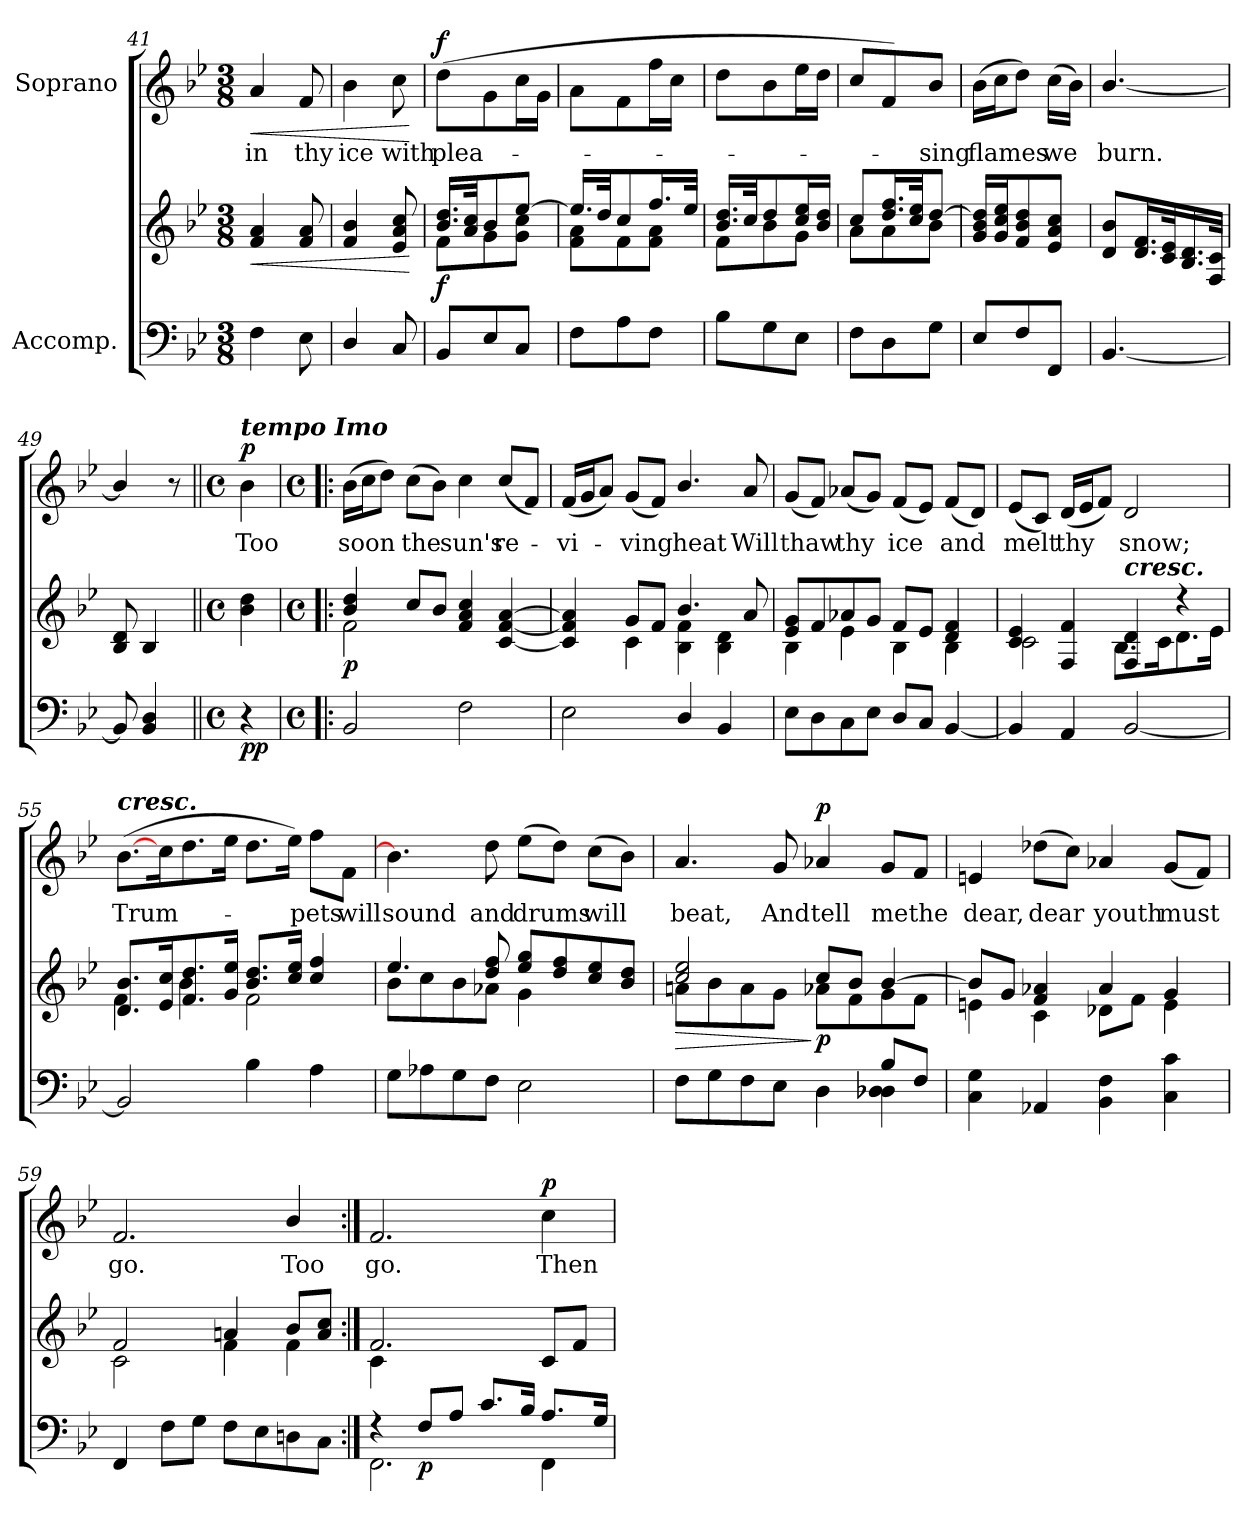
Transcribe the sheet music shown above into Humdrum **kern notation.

**kern	**kern	**dynam	**kern	**text	**dynam
*part2	*part2	*part2	*part1	*part1	*part1
*staff3	*staff2	*staff2/3	*staff1	*staff1	*staff1
*I"Accomp.	*	*	*I"Soprano	*	*
*clefF4	*clefG2	*	*clefG2	*	*
*k[b-e-]	*k[b-e-]	*	*k[b-e-]	*	*
*B-:	*B-:	*	*B-:	*	*
*M3/8	*M3/8	*	*M3/8	*	*
=41	=41	=41	=41	=41	=41
!	!	!LO:HP:b	!	!LO:LY:b	!LO:HP:b
*	*^	*	*	*	*
4F\	4f/ 4a/	4ryy	<	4a/	in	<
!	!	!	!	!	!LO:LY:b	!
8E-i\	8f/ 8a/	8ryy	.	8f/	thy	.
=42	=42	=42	=42	=42	=42	=42
!	!	!	!	!	!LO:LY:b	!
4D/	4f/ 4b-/	4ryy	.	4b-\	ice	.
!	!	!	!	!	!LO:LY:b	!
8C/	8e-/ 8a/ 8cc/	8ryy	.	8cc\	with	.
*	*v	*v	*	*	*	*
.	.	[	.	.	[
!!LO:LB:g=z
=43	=43	=43	=43	=43	=43
*	*^	*	*	*	*
!	!	!	!LO:DY:b	!	!LO:LY:b	!LO:DY:b
8BB-/L	16.b-/ 16.dd/LL	8f\L	f	(<8dd\L	plea-	f
.	32a/ 32cc/JK	.	.	.	.	.
8E-/	8b-/	8g\	.	8g\	.	.
8C/J	[8ee-/J	8g\ 8cc\J	.	16cc\L	.	.
.	.	.	.	16g\JJ	.	.
=44	=44	=44	=44	=44	=44	=44
8F\L	16.ee-/LL]	8f\ 8a\L	.	8a\L	.	.
.	32dd/JK	.	.	.	.	.
8A\	8cc/	8f\	.	8f\	.	.
8F\J	16.ff/L	8f\ 8a\J	.	16ff\L	.	.
.	.	.	.	16cc\JJ	.	.
.	32ee-/JJk	.	.	.	.	.
=45	=45	=45	=45	=45	=45	=45
8B-\L	16.b-/ 16.dd/LL	8f\L	.	8dd\L	.	.
.	32cc/JK	.	.	.	.	.
8G\	8dd/	8b-\	.	8b-\	.	.
8E-\J	16cc/ 16ee-/L	8g\J	.	16ee-\L	.	.
.	16b-/ 16dd/JJ	.	.	16dd\JJ	.	.
=46	=46	=46	=46	=46	=46	=46
8F\L	8cc/L	8a\L	.	8cc/L	.	.
8D\	16.dd/ 16.ff/L	8a\	.	8f/)	.	.
.	32cc/ 32ee-/JK	.	.	.	.	.
!	!	!	!	!	!LO:LY:b	!
8G\J	[8dd/J	8b-\J	.	8b-/J	sing	.
=47	=47	=47	=47	=47	=47	=47
!	!	!	!	!	!LO:LY:b	!
8E-/L	16g/ 16b-/ 16dd/]LL	4.ryy	.	(>16b-\LL	flames	.
.	16g/ 16cc/ 16ee-/J	.	.	16cc\J	.	.
8F/	8f/ 8b-/ 8dd/	.	.	8dd\J)	.	.
!	!	!	!	!	!LO:LY:b	!
8FF/J	8e-/ 8a/ 8cc/J	.	.	(>16cc\LL	we	.
.	.	.	.	16b-\JJ)	.	.
=48	=48	=48	=48	=48	=48	=48
!	!	!	!	!	!LO:LY:b	!
[4.BB-/	8d/ 8b-/L	4.ryy	.	[4.b-/	burn.	.
.	16.d/ 16.f/L	.	.	.	.	.
.	32c/ 32e-/K	.	.	.	.	.
.	16.B-/ 16.d/	.	.	.	.	.
.	32F/ 32c/JJk	.	.	.	.	.
=49	=49	=49	=49	=49	=49	=49
8BB-/]	8B-/ 8d/	8ryy	.	4b-/]	.	.
4BB-/ 4D/	4B-/	4ryy	.	.	.	.
.	.	.	.	8r	.	.
=50||	=50||	=50||	=50||	=50||	=50||	=50||
*M4/4	*M4/4	*	*	*M4/4	*	*
*met(c)	*met(c)	*	*	*met(c)	*	*
*	*	*	*	*MM72	*	*
!	!	!	!	!LO:TX:a:Bi:t=tempo Imo	!	!
!	!	!	!LO:DY:b=2	!	!LO:LY:b	!
!	!	!	!LO:DY:n=1:b	!	!	!LO:DY:b
4r	4b-\ 4dd\	4ryy	p p	4b-\	Too	p
!!LO:LB:g=z
=51!|:	=51!|:	=51!|:	=51!|:	=51!|:	=51!|:	=51!|:
*M4/4	*M4/4	*	*	*M4/4	*	*
*met(c)	*met(c)	*	*	*met(c)	*	*
*	*	*	*	*MM72	*	*
!	!	!	!LO:DY:b	!	!LO:LY:b	!
2BB-/	4b-/ 4dd/	2f\	p	(>16b-\LL	soon	.
.	.	.	.	16cc\J	.	.
.	.	.	.	8dd\J)	.	.
!	!	!	!	!	!LO:LY:b	!
.	8cc/L	.	.	(>8cc\L	the	.
.	8b-/J	.	.	8b-\J)	.	.
!	!	!	!	!	!LO:LY:b	!
2F\	4f/ 4a/ 4cc/	2ryy	.	4cc\	sun's	.
!	!	!	!	!	!LO:LY:b	!
.	[4c/ [4f/ [4a/	.	.	(<8cc/L	re-	.
.	.	.	.	8f/J)	.	.
=52	=52	=52	=52	=52	=52	=52
!	!	!	!	!	!LO:LY:b	!
2E-\	4c/] 4f/] 4a/]	4ryy	.	(<16f/LL	vi-	.
.	.	.	.	16g/J	.	.
.	.	.	.	8a/J)	.	.
!	!	!	!	!	!LO:LY:b	!
.	8g/L	4c\	.	(<8g/L	ving	.
.	8f/J	.	.	8f/J)	.	.
!	!	!	!	!	!LO:LY:b	!
4D/	4.b-/	4B-\ 4f\	.	4.b-/	heat	.
4BB-/	.	4B-\ 4d\	.	.	.	.
!	!	!	!	!	!LO:LY:b	!
.	8a/	.	.	8a/	Will	.
=53	=53	=53	=53	=53	=53	=53
!	!	!	!	!	!LO:LY:b	!
8E-\L	8e-/ 8g/L	4B-\	.	(<8g/L	thaw	.
8D\	8f/	.	.	8f/J)	.	.
!	!	!	!	!	!LO:LY:b	!
8C\	8a-X/	4e-\	.	(<8a-X/L	thy	.
8E-\J	8g/J	.	.	8g/J)	.	.
!	!	!	!	!	!LO:LY:b	!
8D/L	8f/L	4B-\	.	(<8f/L	ice	.
8C/J	8e-/J	.	.	8e-/J)	.	.
!	!	!	!	!	!LO:LY:b	!
[4BB-/	4d/ 4f/	4B-\	.	(<8f/L	and	.
.	.	.	.	8d/J)	.	.
=54	=54	=54	=54	=54	=54	=54
!	!	!	!	!	!LO:LY:b	!
4BB-/]	4c/ 4e-/	2c\	.	(<8e-/L	melt	.
.	.	.	.	8c/J)	.	.
!	!	!	!	!	!LO:LY:b	!
4AA/	4F/ 4f/	.	.	(<16d/LL	thy	.
.	.	.	.	16e-/J	.	.
.	.	.	.	8f/J)	.	.
!	!LO:TX:a:Bi:t=cresc.	!	!	!	!	!
!	!	!	!	!	!LO:LY:b	!
[2BB-/	4F/ 4d/	8.B-\L	.	2d/	snow;	.
.	.	16c\K	.	.	.	.
.	4r	8.d\	.	.	.	.
.	.	16e-\Jk	.	.	.	.
!!LO:PB:g=z
=55	=55	=55	=55	=55	=55	=55
*^	*	*	*	*	*	*
!	!	!	!	!	!LO:TX:a:Bi:t=cresc.	!	!
!	!	!	!	!	!	!LO:LY:b	!
2BB-/]	1ryy	8.d/ 8.b-/L	4f\	.	(>[8.b-\L	Trum-	.
.	.	16e-/ 16cc/K	.	.	16cc\K	.	.
.	.	8.f/ 8.dd/	4b-\	.	8.dd\	.	.
.	.	16g/ 16ee-/Jk	.	.	16ee-\Jk	.	.
4B-\	.	8.b-/ 8.dd/L	2f\	.	8.dd\L	.	.
.	.	16cc/ 16ee-/Jk	.	.	16ee-\Jk)	.	.
!	!	!	!	!	!	!LO:LY:b	!
4A\	.	4cc/ 4ff/	.	.	8ff\L	pets	.
!	!	!	!	!	!	!LO:LY:b	!
.	.	.	.	.	8f\J	will	.
=56	=56	=56	=56	=56	=56	=56	=56
!	!	!	!	!	!	!LO:LY:b	!
8G\L	1ryy	4.ee-/	8b-\L	.	4.b-\]	sound	.
8A-X\	.	.	8cc\	.	.	.	.
8G\	.	.	8b-\	.	.	.	.
!	!	!	!	!	!	!LO:LY:b	!
8F\J	.	8dd/ 8ff/	8a-X\J	.	8dd\	and	.
!	!	!	!	!	!	!LO:LY:b	!
2E-\	.	8ee-/ 8gg/L	4g\	.	(>8ee-\L	drums	.
.	.	8dd/ 8ff/	.	.	8dd\J)	.	.
!	!	!	!	!	!	!LO:LY:b	!
.	.	8cc/ 8ee-/	4ryy	.	(>8cc\L	will	.
.	.	8b-/ 8dd/J	.	.	8b-\J)	.	.
=57	=57	=57	=57	=57	=57	=57	=57
!	!	!	!	!LO:HP:b	!	!LO:LY:b	!
8F\L	2ryy	2cc/ 2ee-/	8ani\L	>	4.a/	beat,	.
8G\	.	.	8b-\	.	.	.	.
8F\	.	.	8a\	.	.	.	.
!	!	!	!	!	!	!LO:LY:b	!
8E-\J	.	.	8g\J	.	8g/	And	.
!	!	!	!	!LO:DY:n=1:b	!	!LO:LY:b	!LO:DY:b
4D\	4ryy	8cc/L	8a-X\L	] p	4a-X/	tell	p
.	.	8b-/J	8f\	.	.	.	.
!	!	!	!	!	!	!LO:LY:b	!
8B-/L	4D-X\ 4D-\	[4b-/	8g\	.	8g/L	me	.
!	!	!	!	!	!	!LO:LY:b	!
8F/J	.	.	8f\J	.	8f/J	the	.
=58	=58	=58	=58	=58	=58	=58	=58
!	!	!	!	!	!	!LO:LY:b	!
4C\ 4G\	4ryy	8b-/L]	4en\	.	4en/	dear,	.
.	.	8g/J	.	.	.	.	.
!	!	!	!	!	!	!LO:LY:b	!
4AA-X/	4ryy	4f/ 4a-X/	4c\	.	(>8dd-X\L	dear	.
.	.	.	.	.	8cc\J)	.	.
!	!	!	!	!	!	!LO:LY:b	!
4BB-\ 4F\	2ryy	4a-/	8d-X\L	.	4a-X/	youth	.
.	.	.	8f\J	.	.	.	.
!	!	!	!	!	!	!LO:LY:b	!
4C\ 4c\	.	4g/	4e\	.	(<8g/L	must	.
.	.	.	.	.	8f/J)	.	.
!!LO:LB:g=z
=59	=59	=59	=59	=59	=59	=59	=59
*	*	*	*^	*	*	*	*
!	!	!	!	!	!	!	!LO:LY:b	!
4FF/	2ryy	2f/	2c\	1ryy	.	2.f/	go.	.
8F\L	.	.	.	.	.	.	.	.
8G\J	.	.	.	.	.	.	.	.
8F\L	2ryy	4ani/	4f\	.	.	.	.	.
8E-i\	.	.	.	.	.	.	.	.
!	!	!	!	!	!	!	!LO:LY:b	!
8Dni\	.	8b-/L	4f\	.	.	4b-/	Too	.
8C\J	.	8a/ 8cc/J	.	.	.	.	.	.
=60:|!	=60:|!	=60:|!	=60:|!	=60:|!	=60:|!	=60:|!	=60:|!	=60:|!
!	!	!	!	!	!	!	!LO:LY:b	!
4r	2.FF\	2.f/	4c\	1ryy	.	2.f/	go.	.
!	!	!	!	!	!LO:DY:b=2	!	!	!
8F/L	.	.	4ryy	.	p	.	.	.
8A/J	.	.	.	.	.	.	.	.
8.c/L	.	.	4ryy	.	.	.	.	.
16B-/Jk	.	.	.	.	.	.	.	.
!	!	!	!	!	!	!	!LO:LY:b	!LO:DY:b
8.A/L	4FF\	4ryy	8c/L	.	.	4cc\	Then	p
.	.	.	8f/J	.	.	.	.	.
16G/Jk	.	.	.	.	.	.	.	.
*v	*v	*	*	*	*	*	*	*
*	*v	*v	*v	*	*	*	*
=	=	=	=	=	=
*-	*-	*-	*-	*-	*-
